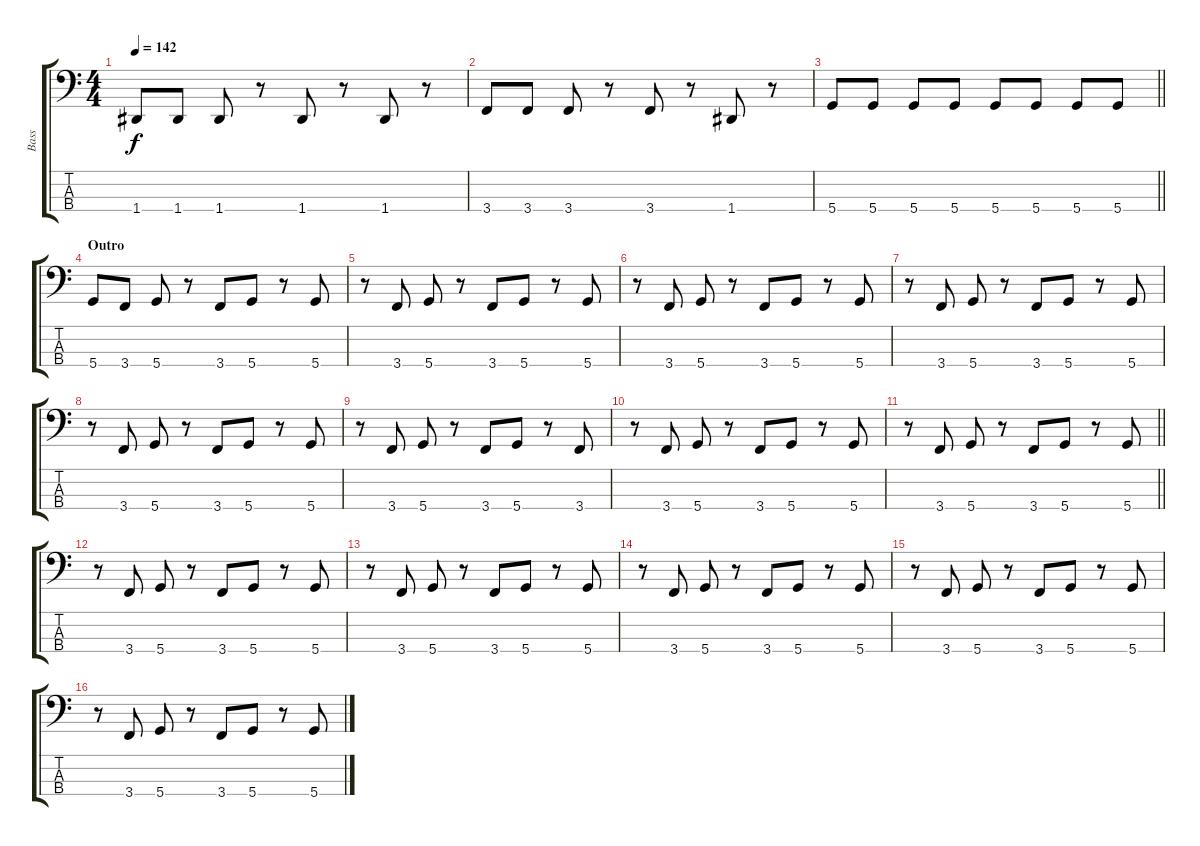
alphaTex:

\track ("Bass" "Bass") {instrument electricbasspick}
\staff {score tabs}
\tuning (F2 C2 G1 D1) {hide}
\ts (4 4)
\tempo 142
\clef f4
\ks c
1.4.8{dy f} 1.4.8 1.4.8 r.8 1.4.8 r.8 1.4.8 r.8 |
3.4.8 3.4.8 3.4.8 r.8 3.4.8 r.8 1.4.8 r.8 |
\barLineRight lightlight
5.4.8 5.4.8 5.4.8 5.4.8 5.4.8 5.4.8 5.4.8 5.4.8 |
\section ("" "Outro")
5.4.8 3.4.8 5.4.8 r.8 3.4.8 5.4.8 r.8 5.4.8 |
r.8 3.4.8 5.4.8 r.8 3.4.8 5.4.8 r.8 5.4.8 |
r.8 3.4.8 5.4.8 r.8 3.4.8 5.4.8 r.8 5.4.8 |
r.8 3.4.8 5.4.8 r.8 3.4.8 5.4.8 r.8 5.4.8 |
r.8 3.4.8 5.4.8 r.8 3.4.8 5.4.8 r.8 5.4.8 |
r.8 3.4.8 5.4.8 r.8 3.4.8 5.4.8 r.8 3.4.8 |
r.8 3.4.8 5.4.8 r.8 3.4.8 5.4.8 r.8 5.4.8 |
\barLineRight lightlight
r.8 3.4.8 5.4.8 r.8 3.4.8 5.4.8 r.8 5.4.8 |
r.8 3.4.8 5.4.8 r.8 3.4.8 5.4.8 r.8 5.4.8 |
r.8 3.4.8 5.4.8 r.8 3.4.8 5.4.8 r.8 5.4.8 |
r.8 3.4.8 5.4.8 r.8 3.4.8 5.4.8 r.8 5.4.8 |
r.8 3.4.8 5.4.8 r.8 3.4.8 5.4.8 r.8 5.4.8 |
r.8 3.4.8 5.4.8 r.8 3.4.8 5.4.8 r.8 5.4.8
